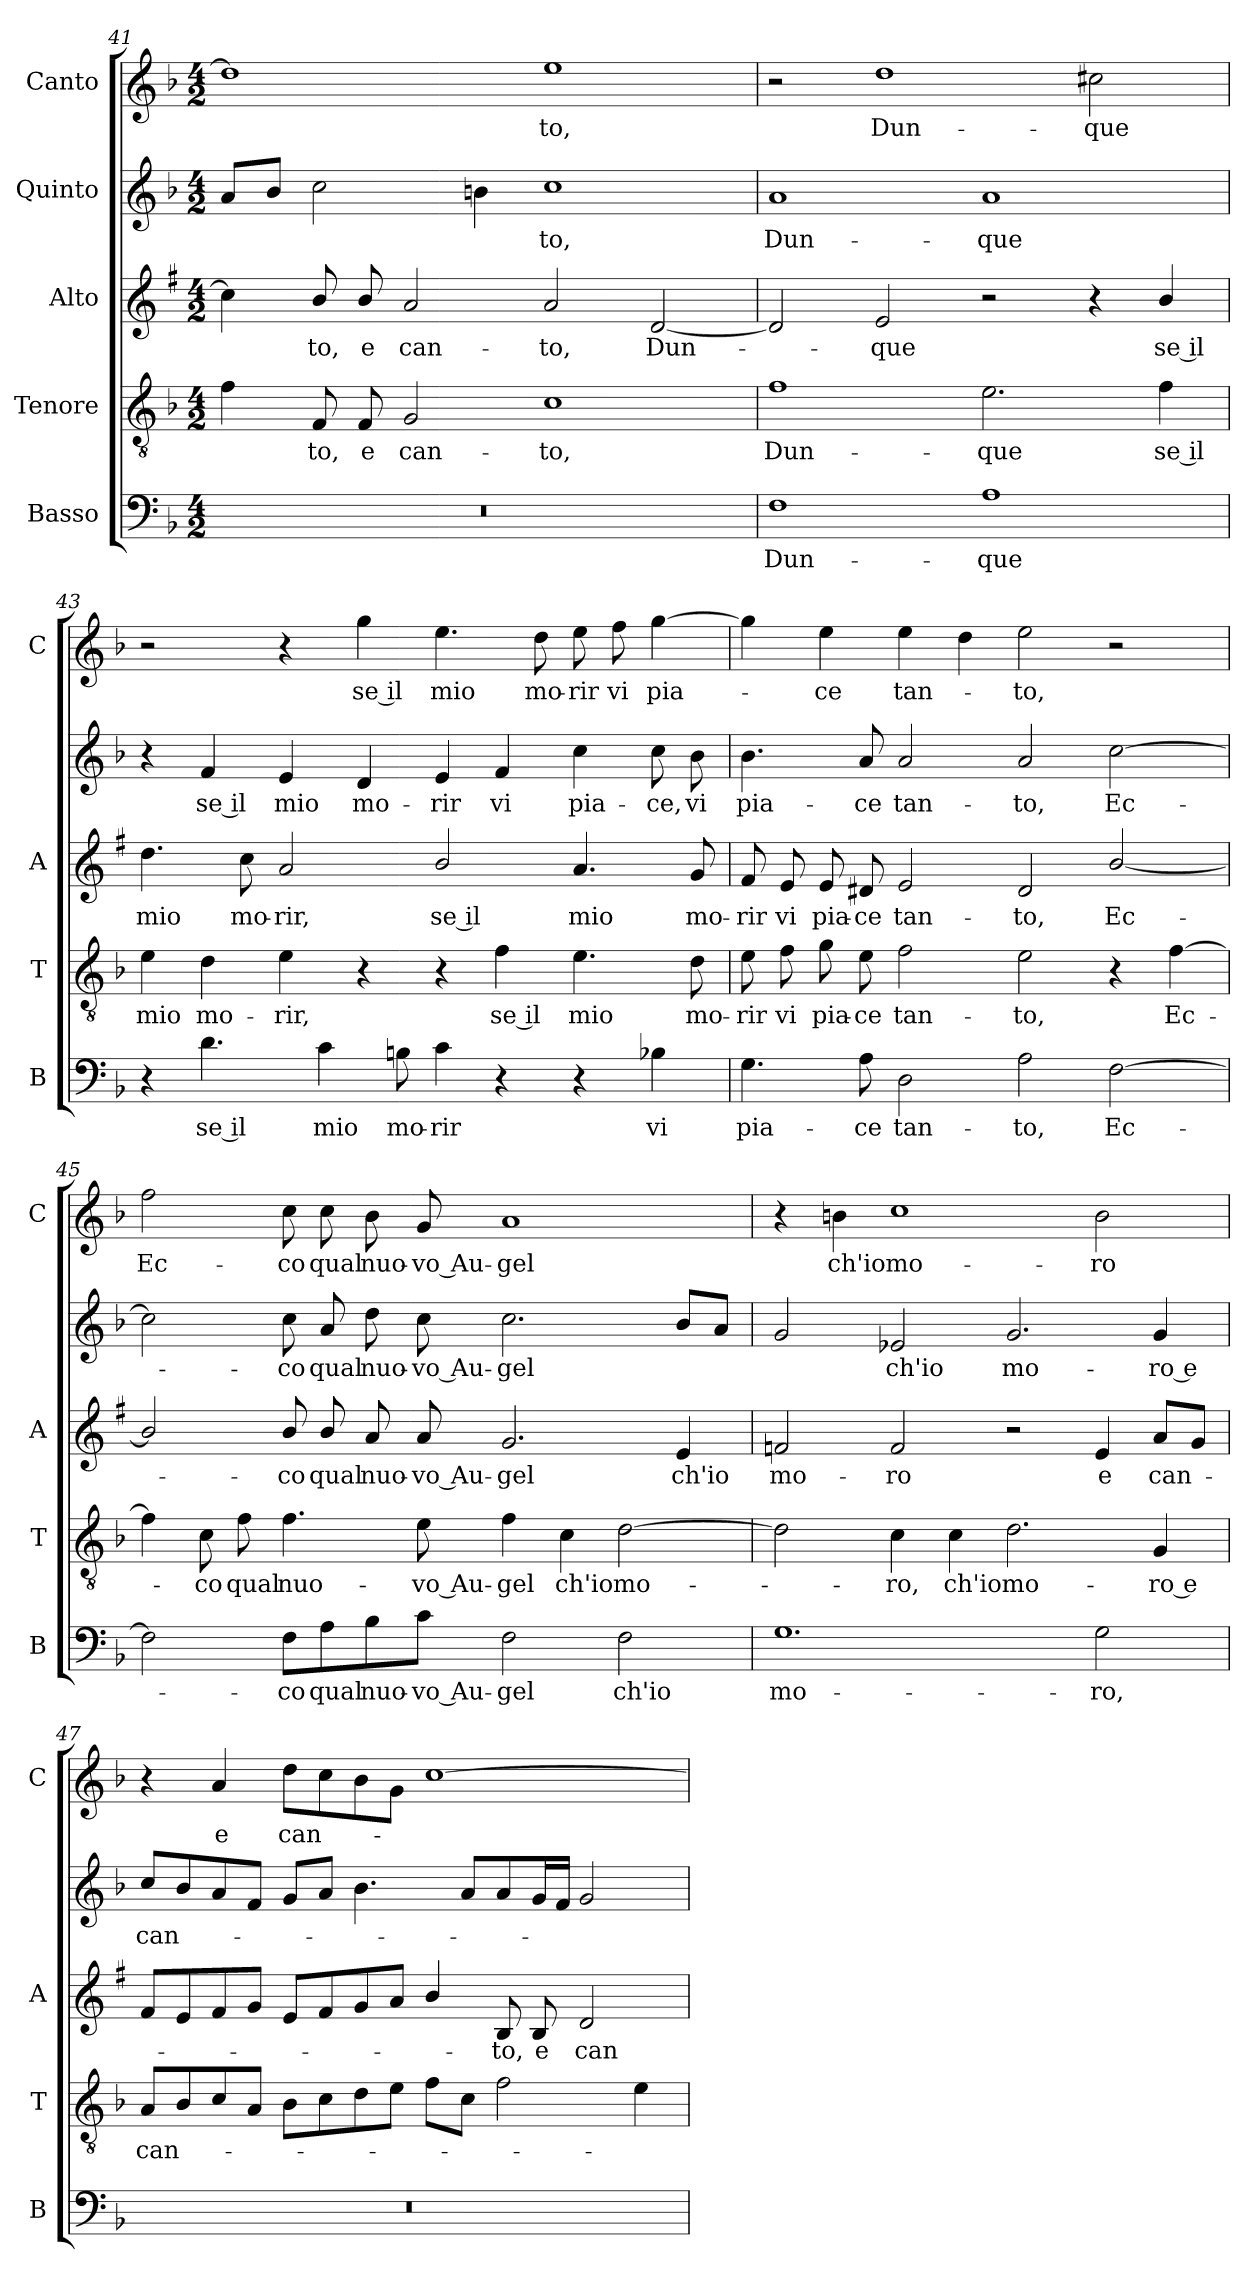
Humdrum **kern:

**kern	**text	**kern	**text	**kern	**text	**kern	**text	**kern	**text
*part5	*part5	*part4	*part4	*part3	*part3	*part2	*part2	*part1	*part1
*staff5	*staff5	*staff4	*staff4	*staff3	*staff3	*staff2	*staff2	*staff1	*staff1
*I"Basso	*	*I"Tenore	*	*I"Alto	*	*I"Quinto	*	*I"Canto	*
*I'B	*	*I'T	*	*I'A	*	*	*	*I'C	*
*clefF4	*	*clefGv2	*	*clefG2	*	*clefG2	*	*clefG2	*
*	*	*	*	*ITrd1c2	*	*	*	*	*
*k[b-]	*	*k[b-]	*	*k[b-]	*	*k[b-]	*	*k[b-]	*
*F:	*	*F:	*	*F:	*	*F:	*	*F:	*
*M4/2	*	*M4/2	*	*M4/2	*	*M4/2	*	*M4/2	*
=41	=41	=41	=41	=41	=41	=41	=41	=41	=41
0r	.	4f\	.	4b-\]	.	8a/L	.	1dd]	.
.	.	.	.	.	.	8b-/J	.	.	.
!	!	!	!LO:LY:b	!	!LO:LY:b	!	!	!	!
.	.	8F/	-to,	8a/	-to,	2cc\	.	.	.
!	!	!	!LO:LY:b	!	!LO:LY:b	!	!	!	!
.	.	8F/	e	8a/	e	.	.	.	.
!	!	!	!LO:LY:b	!	!LO:LY:b	!	!	!	!
.	.	2G/	can-	2g/	can-	.	.	.	.
.	.	.	.	.	.	4bn\	.	.	.
!	!	!	!LO:LY:b	!	!LO:LY:b	!	!LO:LY:b	!	!LO:LY:b
.	.	1c	-to,	2g/	-to,	1cc	-to,	1ee	-to,
!	!	!	!	!	!LO:LY:b	!	!	!	!
.	.	.	.	[2c/	Dun-	.	.	.	.
=42	=42	=42	=42	=42	=42	=42	=42	=42	=42
!	!LO:LY:b	!	!LO:LY:b	!	!	!	!LO:LY:b	!	!
1F	Dun-	1f	Dun-	2c/]	.	1a	Dun-	2r	.
!	!	!	!	!	!LO:LY:b	!	!	!	!LO:LY:b
.	.	.	.	2d/	-que	.	.	1dd	Dun-
!	!LO:LY:b	!	!LO:LY:b	!	!	!	!LO:LY:b	!	!
1A	-que	2.e\	-que	2r	.	1a	-que	.	.
!	!	!	!	!	!	!	!	!	!LO:LY:b
.	.	.	.	4r	.	.	.	2cc#X\	-que
!	!	!	!LO:LY:b	!	!LO:LY:b	!	!	!	!
.	.	4f\	se il	4a/	se il	.	.	.	.
!!LO:LB:g=z
=43	=43	=43	=43	=43	=43	=43	=43	=43	=43
!	!	!	!LO:LY:b	!	!LO:LY:b	!	!	!	!
4r	.	4e\	mio	4.cc\	mio	4r	.	2r	.
!	!LO:LY:b	!	!LO:LY:b	!	!	!	!LO:LY:b	!	!
4.d\	se il	4d\	mo-	.	.	4f/	se il	.	.
!	!	!	!	!	!LO:LY:b	!	!	!	!
.	.	.	.	8b-\	mo-	.	.	.	.
!	!	!	!LO:LY:b	!	!LO:LY:b	!	!LO:LY:b	!	!
.	.	4e\	-rir,	2g/	-rir,	4e/	mio	4r	.
!	!LO:LY:b	!	!	!	!	!	!	!	!
4c\	mio	.	.	.	.	.	.	.	.
!	!	!	!	!	!	!	!LO:LY:b	!	!LO:LY:b
.	.	4r	.	.	.	4d/	mo-	4gg\	se il
!	!LO:LY:b	!	!	!	!	!	!	!	!
8Bn\	mo-	.	.	.	.	.	.	.	.
!	!LO:LY:b	!	!	!	!LO:LY:b	!	!LO:LY:b	!	!LO:LY:b
4c\	-rir	4r	.	2a/	se il	4e/	-rir	4.ee\	mio
!	!	!	!LO:LY:b	!	!	!	!LO:LY:b	!	!
4r	.	4f\	se il	.	.	4f/	vi	.	.
!	!	!	!	!	!	!	!	!	!LO:LY:b
.	.	.	.	.	.	.	.	8dd\	mo-
!	!	!	!LO:LY:b	!	!LO:LY:b	!	!LO:LY:b	!	!LO:LY:b
4r	.	4.e\	mio	4.g/	mio	4cc\	pia-	8ee\	-rir
!	!	!	!	!	!	!	!	!	!LO:LY:b
.	.	.	.	.	.	.	.	8ff\	vi
!	!LO:LY:b	!	!	!	!	!	!LO:LY:b	!	!LO:LY:b
4B-X\	vi	.	.	.	.	8cc\	-ce,	[4gg\	pia-
!	!	!	!LO:LY:b	!	!LO:LY:b	!	!LO:LY:b	!	!
.	.	8d\	mo-	8f/	mo-	8b-\	vi	.	.
=44	=44	=44	=44	=44	=44	=44	=44	=44	=44
!	!LO:LY:b	!	!LO:LY:b	!	!LO:LY:b	!	!LO:LY:b	!	!
4.G\	pia-	8e\	-rir	8e/	-rir	4.b-\	pia-	4gg\]	.
!	!	!	!LO:LY:b	!	!LO:LY:b	!	!	!	!
.	.	8f\	vi	8d/	vi	.	.	.	.
!	!	!	!LO:LY:b	!	!LO:LY:b	!	!	!	!LO:LY:b
.	.	8g\	pia-	8d/	pia-	.	.	4ee\	-ce
!	!LO:LY:b	!	!LO:LY:b	!	!LO:LY:b	!	!LO:LY:b	!	!
8A\	-ce	8e\	-ce	8c#X/	-ce	8a/	-ce	.	.
!	!LO:LY:b	!	!LO:LY:b	!	!LO:LY:b	!	!LO:LY:b	!	!LO:LY:b
2D\	tan-	2f\	tan-	2d/	tan-	2a/	tan-	4ee\	tan-
.	.	.	.	.	.	.	.	4dd\	.
!	!LO:LY:b	!	!LO:LY:b	!	!LO:LY:b	!	!LO:LY:b	!	!LO:LY:b
2A\	-to,	2e\	-to,	2c#/	-to,	2a/	-to,	2ee\	-to,
!	!LO:LY:b	!	!	!	!LO:LY:b	!	!LO:LY:b	!	!
[2F\	Ec-	4r	.	[2a/	Ec-	[2cc\	Ec-	2r	.
!	!	!	!LO:LY:b	!	!	!	!	!	!
.	.	[4f\	Ec-	.	.	.	.	.	.
!!LO:LB:g=z
=45	=45	=45	=45	=45	=45	=45	=45	=45	=45
!	!	!	!	!	!	!	!	!	!LO:LY:b
2F\]	.	4f\]	.	2a/]	.	2cc\]	.	2ff\	Ec-
!	!	!	!LO:LY:b	!	!	!	!	!	!
.	.	8c\	-co	.	.	.	.	.	.
!	!	!	!LO:LY:b	!	!	!	!	!	!
.	.	8f\	qual	.	.	.	.	.	.
!	!LO:LY:b	!	!LO:LY:b	!	!LO:LY:b	!	!LO:LY:b	!	!LO:LY:b
8F\L	-co	4.f\	nuo-	8a/	-co	8cc\	-co	8cc\	-co
!	!LO:LY:b	!	!	!	!LO:LY:b	!	!LO:LY:b	!	!LO:LY:b
8A\	qual	.	.	8a/	qual	8a/	qual	8cc\	qual
!	!LO:LY:b	!	!	!	!LO:LY:b	!	!LO:LY:b	!	!LO:LY:b
8B-\	nuo-	.	.	8g/	nuo-	8dd\	nuo-	8b-\	nuo-
!	!LO:LY:b	!	!LO:LY:b	!	!LO:LY:b	!	!LO:LY:b	!	!LO:LY:b
8c\J	-vo Au-	8e\	-vo Au-	8g/	-vo Au-	8cc\	-vo Au-	8g/	-vo Au-
!	!LO:LY:b	!	!LO:LY:b	!	!LO:LY:b	!	!LO:LY:b	!	!LO:LY:b
2F\	-gel	4f\	-gel	2.f/	-gel	2.cc\	-gel	1a	-gel
!	!	!	!LO:LY:b	!	!	!	!	!	!
.	.	4c\	ch'io	.	.	.	.	.	.
!	!LO:LY:b	!	!LO:LY:b	!	!	!	!	!	!
2F\	ch'io	[2d\	mo-	.	.	.	.	.	.
!	!	!	!	!	!LO:LY:b	!	!	!	!
.	.	.	.	4d/	ch'io	8b-/L	.	.	.
.	.	.	.	.	.	8a/J	.	.	.
=46	=46	=46	=46	=46	=46	=46	=46	=46	=46
!	!LO:LY:b	!	!	!	!LO:LY:b	!	!	!	!
1.G	mo-	2d\]	.	2e-X/	mo-	2g/	.	4r	.
!	!	!	!	!	!	!	!	!	!LO:LY:b
.	.	.	.	.	.	.	.	4bn\	ch'io
!	!	!	!LO:LY:b	!	!LO:LY:b	!	!LO:LY:b	!	!LO:LY:b
.	.	4c\	-ro,	2e-/	-ro	2e-X/	ch'io	1cc	mo-
!	!	!	!LO:LY:b	!	!	!	!	!	!
.	.	4c\	ch'io	.	.	.	.	.	.
!	!	!	!LO:LY:b	!	!	!	!LO:LY:b	!	!
.	.	2.d\	mo-	2r	.	2.g/	mo-	.	.
!	!LO:LY:b	!	!	!	!LO:LY:b	!	!	!	!LO:LY:b
2G\	-ro,	.	.	4d/	e	.	.	2b\	-ro
!	!	!	!LO:LY:b	!	!LO:LY:b	!	!LO:LY:b	!	!
.	.	4G/	-ro e	8g/L	can-	4g/	-ro e	.	.
.	.	.	.	8f/J	.	.	.	.	.
=47	=47	=47	=47	=47	=47	=47	=47	=47	=47
!	!	!	!LO:LY:b	!	!	!	!LO:LY:b	!	!
0r	.	8A/L	can-	8e/L	.	8cc/L	can-	4r	.
.	.	8B-/	.	8d/	.	8b-/	.	.	.
!	!	!	!	!	!	!	!	!	!LO:LY:b
.	.	8c/	.	8e/	.	8a/	.	4a/	e
.	.	8A/J	.	8f/J	.	8f/J	.	.	.
!	!	!	!	!	!	!	!	!	!LO:LY:b
.	.	8B-\L	.	8d/L	.	8g/L	.	8dd\L	can-
.	.	8c\	.	8e/	.	8a/J	.	8cc\	.
.	.	8d\	.	8f/	.	4.b-\	.	8b-\	.
.	.	8e\J	.	8g/J	.	.	.	8g\J	.
.	.	8f\L	.	4a/	.	.	.	[1cc	.
.	.	8c\J	.	.	.	8a/L	.	.	.
!	!	!	!	!	!LO:LY:b	!	!	!	!
.	.	2f\	.	8A/	-to,	8a/	.	.	.
!	!	!	!	!	!LO:LY:b	!	!	!	!
.	.	.	.	8A/	e	16g/L	.	.	.
.	.	.	.	.	.	16f/JJ	.	.	.
!	!	!	!	!	!LO:LY:b	!	!	!	!
.	.	.	.	2c/	can-	2g/	.	.	.
.	.	4e\	.	.	.	.	.	.	.
=	=	=	=	=	=	=	=	=	=
*-	*-	*-	*-	*-	*-	*-	*-	*-	*-
